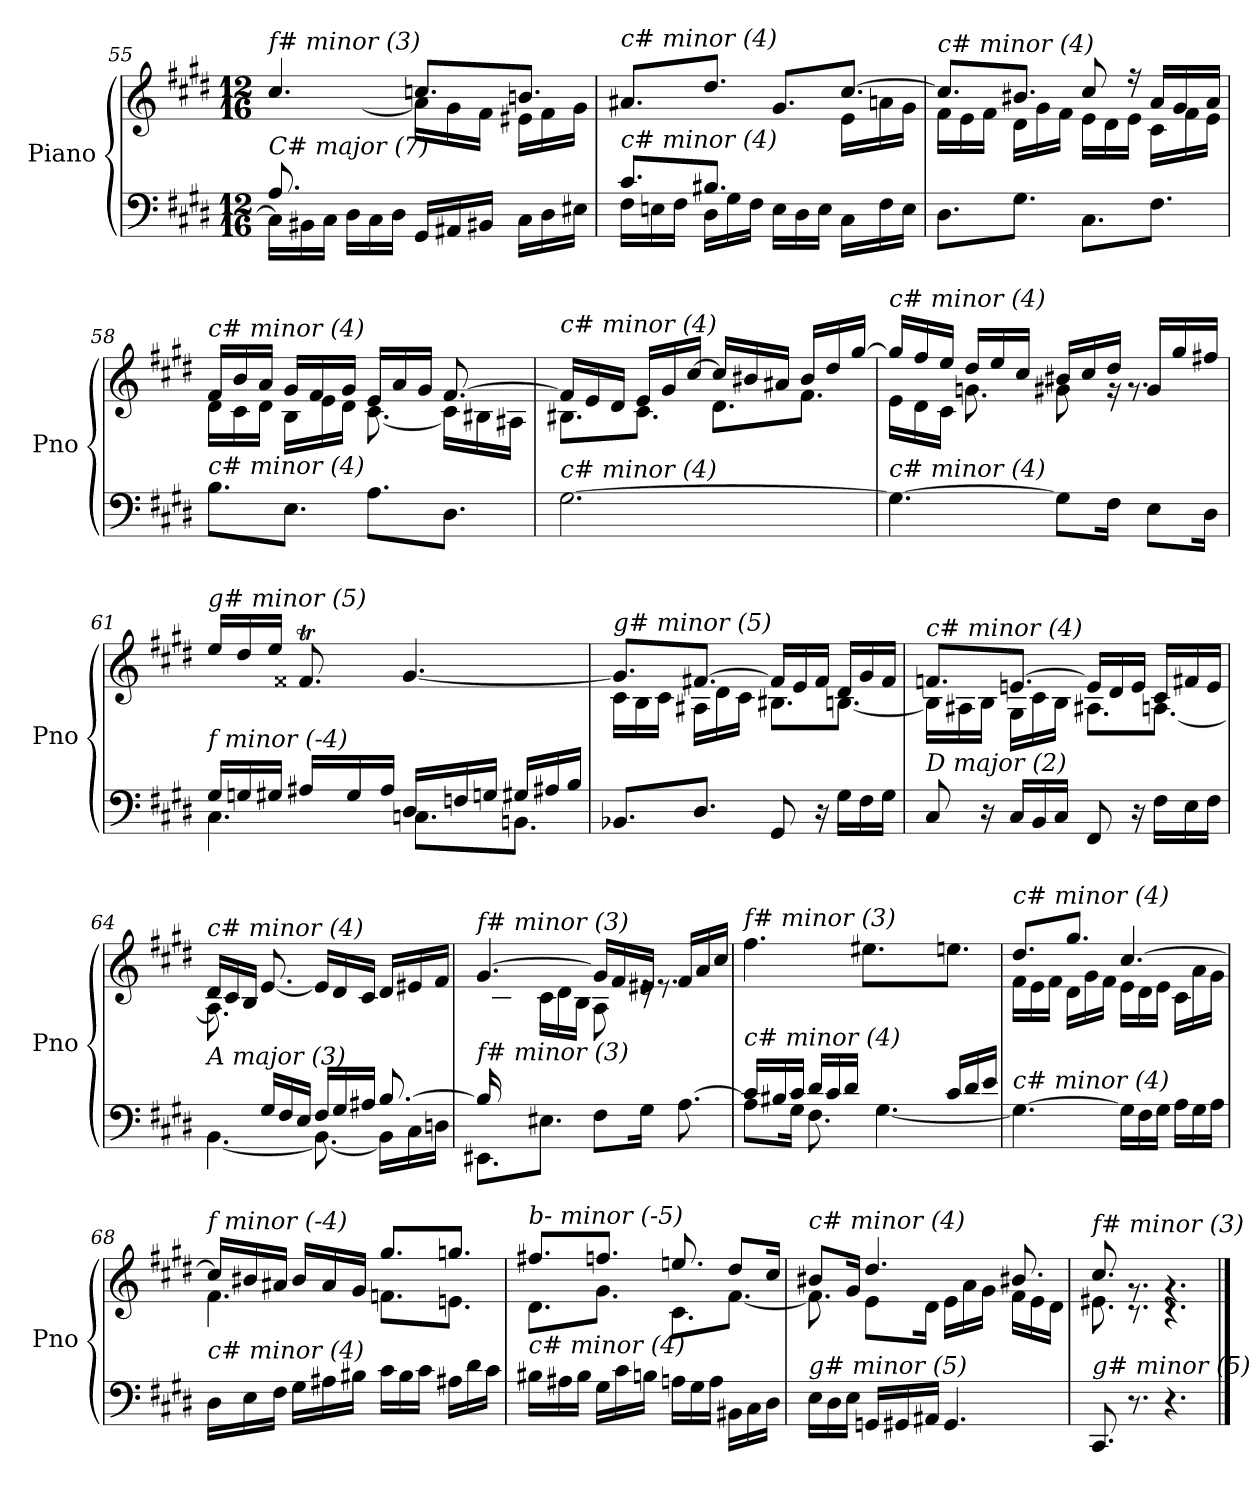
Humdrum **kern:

**kern	**kern
*part1	*part1
*staff2	*staff1
*I"Piano	*
*I'Pno	*
!!LO:LB:g=z
*clefF4	*clefG2
*k[f#c#g#d#]	*k[f#c#g#d#]
*M12/16	*M12/16
=55	=55
*^	*^
*	*^	*	*^
!	!	!	!LO:TX:i:t=f# minor (3)	!	!
!LO:TX:i:t=C# major (7)	!	!	!	!	!
8.A/L	8.ryy	16C#\LL]	4.cc#/	8.ryy	8.ryy
.	.	16BB#X\	.	.	.
.	.	16C#\JJ	.	.	.
2ryy	16D#\LL	2ryy	.	[8.a\J	2ryy
.	16C#\	.	.	.	.
.	16D#\JJ	.	.	.	.
.	16GG#/LL	.	8.ccni/L	16a\LL]	.
.	16AA#X/	.	.	16g#\	.
.	16BB#X/JJ	.	.	16f#\JJ	.
.	16C#\LL	.	8.bn/J	16e#X\LL	.
.	16D#\	.	.	16f#\	.
16ryy	16E#X\JJ	16ryy	.	16g#\JJ	16ryy
=56	=56	=56	=56	=56	=56
!	!	!	!LO:TX:i:t=c# minor (4)	!	!
!LO:TX:i:t=c# minor (4)	!	!	!	!	!
*	*v	*v	*	*	*
*	*	*	*v	*v
8.c#/L	16F#\LL	8.a#X/L	4.ryy
.	16En\	.	.
.	16F#\JJ	.	.
8.B#X/J	16D#\LL	8.dd#/J	.
.	16G#\	.	.
.	16F#\JJ	.	.
4.ryy	16E\LL	8.g#/L	16g#\LLyy
.	16D#\	.	16f#\
.	16E\JJ	.	16g#\JJ
.	16C#\LL	[8.cc#/J	16e\LL
.	16F#\	.	16an\
.	16E\JJ	.	16g#\JJ
=57	=57	=57	=57
!	!	!LO:TX:i:t=c# minor (4)	!
!LO:TX:i:t=c# minor (4)	!	!	!
*v	*v	*	*
8.D#\L	8.cc#/L]	16f#\LL
.	.	16e\
.	.	16f#\JJ
8.G#\J	8.b#X/J	16d#\LL
.	.	16g#\
.	.	16f#\JJ
8.C#\L	8cc#/	16e\LL
.	.	16d#\
.	16r	16e\JJ
8.F#\J	16a/LL	16c#\LL
.	16g#/	16f#\
.	16a/JJ	16e\JJ
!!LO:LB:g=z	!!
=58	=58	=58
!	!LO:TX:i:t=c# minor (4)	!
!LO:TX:i:t=c# minor (4)	!	!
8.B\L	16f#/LL	16d#\LL
.	16b/	16c#\
.	16a/JJ	16d#\JJ
8.E\J	16g#/LL	16B\LL
.	16f#/	16e\
.	16g#/JJ	16d#\JJ
8.A\L	16e/LL	[8.c#\
.	16a/	.
.	16g#/JJ	.
8.D#\J	[8.f#/	16c#\LL]
.	.	16B#X\
.	.	16A#X\JJ
=59	=59	=59
!	!LO:TX:i:t=c# minor (4)	!
!LO:TX:i:t=c# minor (4)	!	!
[2.G#\	16f#/LL]	8.B#X\L
.	16e/	.
.	16d#/JJ	.
.	16e/LL	8.c#\J
.	16g#/	.
.	[16cc#/JJ	.
.	16cc#/LL]	8.d#\L
.	16b#X/	.
.	16a#X/JJ	.
.	16b#/LL	8.f#\J
.	16dd#/	.
.	[16gg#/JJ	.
=60	=60	=60
!	!LO:TX:i:t=c# minor (4)	!
!LO:TX:i:t=c# minor (4)	!	!
4.G#\_	16gg#/LL]	16e\LL
.	16ff#/	16d#\
.	16ee/JJ	16c#\JJ
.	16dd#/LL	8.gni\
.	16ee/	.
.	16cc#/JJ	.
8G#\L]	16b#X/LL	8g#\
.	16cc#/	.
16F#\Jk	16dd#/JJ	16rg
8E\L	16g#/LL	8.rg
.	16gg#/	.
16D#\Jk	16ff#X/JJ	.
!!LO:LB:g=z	!!
=61	=61	=61
*^	*	*
*	*^	*	*
!	!	!	!LO:TX:i:t=g# minor (5)	!
!LO:TX:i:t=f minor (-4)	!	!	!	!
8.ryy	16G#/LL	4.C#\	16ee/LL	8.ryy
.	16Gni/	.	16dd#/	.
.	16G#/JJ	.	16ee/JJ	.
8.ryy	16A#X/LL	.	8.f##Xt/	32g#!yy
.	.	.	.	32f##!yy
.	16G#/	.	.	32g#!yy
.	.	.	.	16.f##!yy
.	16A#/JJ	.	.	.
4.ryy	16D#/LL	8.Cni\L	[4.g#/	4.ryy
.	16Fni/	.	.	.
.	16Gni/JJ	.	.	.
.	16G#/LL	8.BBn\J	.	.
.	16A#X/	.	.	.
.	16B/JJ	.	.	.
*	*v	*v	*	*
=62	=62	=62	=62
!	!	!LO:TX:i:t=g# minor (5)	!
!LO:TX:i:t=b- minor (-5)	!	!	!
*v	*v	*	*
8.BB-Xi/L	8.g#/L]	16c#\LL
.	.	16B\
.	.	16c#\JJ
8.D#/J	[8.f#X/J	16A#X\LL
.	.	16d#\
.	.	16c#\JJ
8GG#/	16f#/LL]	8.B#X\L
.	16e/	.
16r	16f#/JJ	.
16G#\LL	16d#/LL	[8.Bn\J
16F#\	16g#/	.
16G#\JJ	16f#/JJ	.
!!LO:LB:g=z	!!
=63	=63	=63
!	!LO:TX:i:t=c# minor (4)	!
!LO:TX:i:t=D major (2)	!	!
8C#/	8.fni/L	16B\LL]
.	.	16A#X\
16r	.	16B\JJ
16C#/LL	[8.en/J	16G#\LL
16BB/	.	16c#\
16C#/JJ	.	16B\JJ
8FF#/	16e/LL]	8.A#X\L
.	16d#/	.
16r	16e/JJ	.
16F#\LL	16c#/LL	[8.An\J
16E\	16f#/	.
16F#\JJ	16e/JJ	.
=64	=64	=64
*^	*	*
!	!	!LO:TX:i:t=c# minor (4)	!
!LO:TX:i:t=A major (3)	!	!	!
8.ryy	[4.BB\	16d#/LL	8.A\]
.	.	16c#/	.
.	.	16B/JJ	.
16G#/LL	.	[8.e/	2ryy
16F#/	.	.	.
16E/JJ	.	.	.
16F#/LL	8.BB\_	16e/LL]	.
16G#/	.	16d#/	.
16A#X/JJ	.	16c#/JJ	.
[8.B/	16BB\LL]	16d#/LL	.
.	16C#\	16e#Xj/	.
.	16Dn\JJ	16f#/JJ	16ryy
=65	=65	=65	=65
!	!	!LO:TX:i:t=f# minor (3)	!
!LO:TX:i:t=f# minor (3)	!	!	!
16B/LL]	8.EE#X\L	[4.g#/	16ryy
2ryy	.	.	16c#\
.	.	.	16dn\JJ
.	8.E#X\J	.	16c#\LL
.	.	.	16d\
.	.	.	16B\JJ
.	8F#\L	16g#/LL]	8A\
.	.	16f#/	.
.	16G#\Jk	16e#X/JJ	16re
8.ryy	[8.A\	16f#/LL	8.re
.	.	16a/	.
.	.	16cc#/JJ	.
*	*	*v	*v
!!LO:PB:g=z
=66	=66	=66
!	!	!LO:TX:i:t=f# minor (3)
!LO:TX:i:t=c# minor (4)	!	!
8A\L]	16c#/LL	4.ff#\
.	16B#X/	.
16G#\Jk	16c#/JJ	.
16d#/LL	8.F#\	.
16c#/	.	.
16d#/JJ	.	.
16G#/LLyy	[4.G#\	8.ee#X\L
16A#X/	.	.
16B#/JJ	.	.
16c#/LL	.	8.een\J
16d#/	.	.
16e/JJ	.	.
*v	*v	*
=67	=67
*	*^
!	!LO:TX:i:t=c# minor (4)	!
!LO:TX:i:t=c# minor (4)	!	!
4.G#\_	8.dd#/L	16f#\LL
.	.	16e\
.	.	16f#\JJ
.	8.gg#/J	16d#\LL
.	.	16g#\
.	.	16f#\JJ
16G#\LL]	[4.cc#/	16e\LL
16F#\	.	16d#\
16G#\JJ	.	16e\JJ
16A\LL	.	16c#\LL
16G#\	.	16a\
16A\JJ	.	16g#\JJ
=68	=68	=68
!	!LO:TX:i:t=f minor (-4)	!
!LO:TX:i:t=c# minor (4)	!	!
16D#\LL	16cc#/LL]	4.f#\
16E\	16b#X/	.
16F#\JJ	16a#X/JJ	.
16G#\LL	16b#/LL	.
16A#X\	16a#/	.
16B#X\JJ	16g#/JJ	.
16c#\LL	8.gg#/L	8.fni\L
16B#\	.	.
16c#\JJ	.	.
16A#X\LL	8.ggni/J	8.en\J
16d#\	.	.
16c#\JJ	.	.
!!LO:LB:g=z	!!
=69	=69	=69
!	!LO:TX:i:t=b- minor (-5)	!
!LO:TX:i:t=c# minor (4)	!	!
16B#X\LL	8.ff#X/L	8.d#\L
16A#X\	.	.
16B#\JJ	.	.
16G#\LL	8.ffni/J	8.g#\J
16c#\	.	.
16Bn\JJ	.	.
16An\LL	8.een/	8.c#\L
16G#\	.	.
16A\JJ	.	.
16BB#X\LL	8dd#/L	[8.f#\J
16C#\	.	.
16D#\JJ	16cc#/Jk	.
=70	=70	=70
!	!LO:TX:i:t=c# minor (4)	!
!LO:TX:i:t=g# minor (5)	!	!
16E\LL	8b#X/L	8.f#\]
16D#\	.	.
16E\JJ	16g#/Jk	.
16GGni/LL	4.dd#/	8e\L
16GG#/	.	.
16AA#X/JJ	.	16d#\Jk
4.GG#/	.	16e\LL
.	.	16a\
.	.	16g#\JJ
.	8.b#X/	16f#\LL
.	.	16e\
.	.	16d#\JJ
=71	=71	=71
!	!LO:TX:i:t=f# minor (3)	!
!LO:TX:i:t=g# minor (5)	!	!
8.CC#/	8.cc#/	8.e#X\
8.r	8.rg	8.r
4.r	4.rg	4.r
*	*v	*v
==	==
*-	*-
